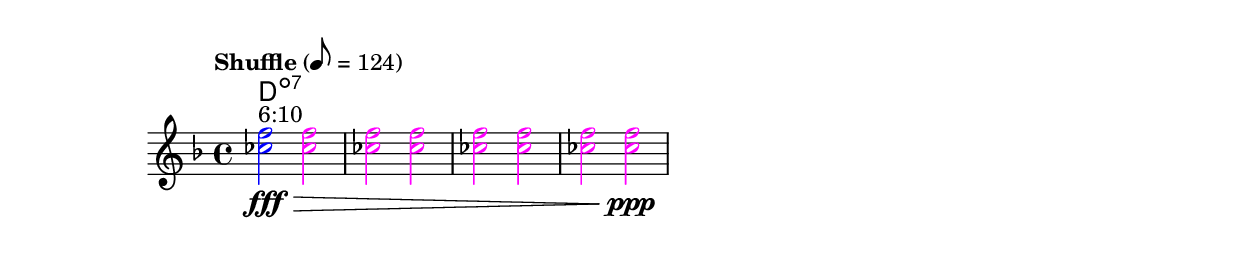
\version "2.22.0"

harmonies = \chordmode {
  \set majorSevenSymbol = \markup { maj7 }
  \set noChordSymbol = ""

  d1:dim7 r r r
}

rhythms = \relative c' {
  \key d \minor
  \time 4/4
  \tempo \markup {
    Shuffle
  } 8 = 124

  % Original note in blue
  \override NoteHead.color = #blue
  \override Stem.color = #blue
  <ces' f>2^\markup{ "6:10" }\>\fff
  
  % Echo notes in magenta with decreasing dynamics  
  \override NoteHead.color = #magenta
  \override Stem.color = #magenta
  <ces f>2
  
  <ces f>2
  <ces f>2
  
  <ces f>2
  <ces f>2
  
  <ces f>2
  <ces f>2\ppp\!
}

<<
  \new ChordNames \harmonies
  \new Staff \rhythms
>>
